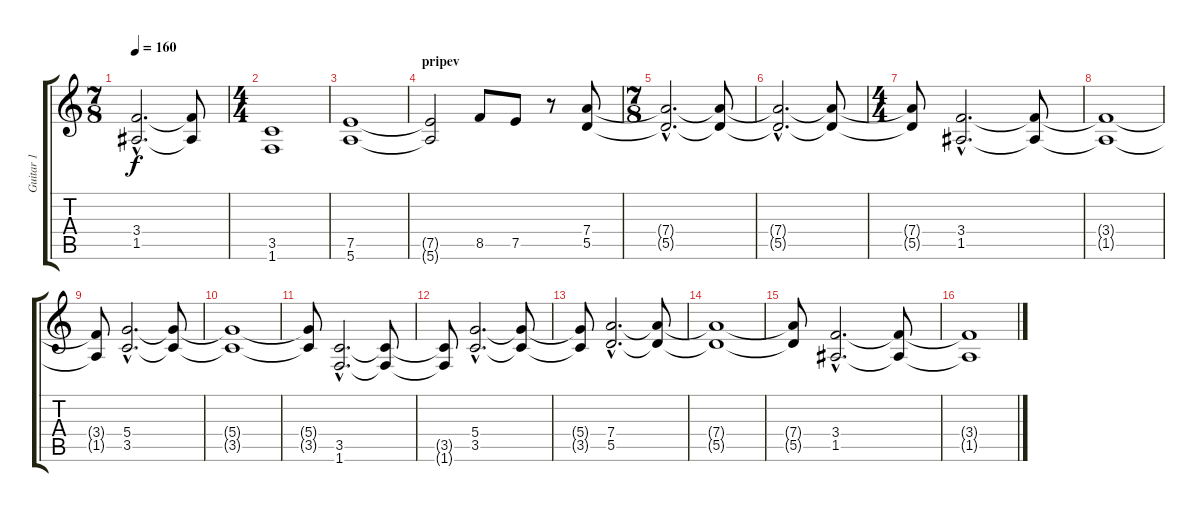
\track ("Guitar 1" "Guitar 1") {instrument distortionguitar}
\staff {score tabs}
\tuning (E4 B3 G3 D3 A2 E2) {hide}
\ts (7 8)
\tempo 160
\clef g2
\ks c
(3.4{hac t} 1.5{hac t}).2{d dy f} (3.4{t} 1.5{t}).8 |
\ts (4 4)
(3.5 1.6).1 |
(7.5 5.6).1 |
\section ("" "pripev")
(7.5{t} 5.6{t}).2 8.5.8 7.5.8 r.8 (7.4 5.5).8 |
\ts (7 8)
(7.4{hac t} 5.5{hac t}).2{d} (7.4{t} 5.5{t}).8 |
(7.4{hac t} 5.5{hac t}).2{d} (7.4{t} 5.5{t}).8 |
\ts (4 4)
(7.4{t} 5.5{t}).8 (3.4{hac} 1.5{hac}).2{d} (3.4{t} 1.5{t}).8 |
(3.4{t} 1.5{t}).1 |
(3.4{t} 1.5{t}).8 (5.4{hac} 3.5{hac}).2{d} (5.4{t} 3.5{t}).8 |
(5.4{t} 3.5{t}).1 |
(5.4{t} 3.5{t}).8 (3.5{hac} 1.6{hac}).2{d} (3.5{t} 1.6{t}).8 |
(3.5{t} 1.6{t}).8 (5.4{hac} 3.5{hac}).2{d} (5.4{t} 3.5{t}).8 |
(5.4{t} 3.5{t}).8 (7.4{hac} 5.5{hac}).2{d} (7.4{t} 5.5{t}).8 |
(7.4{t} 5.5{t}).1 |
(7.4{t} 5.5{t}).8 (3.4{hac} 1.5{hac}).2{d} (3.4{t} 1.5{t}).8 |
(3.4{t} 1.5{t}).1
